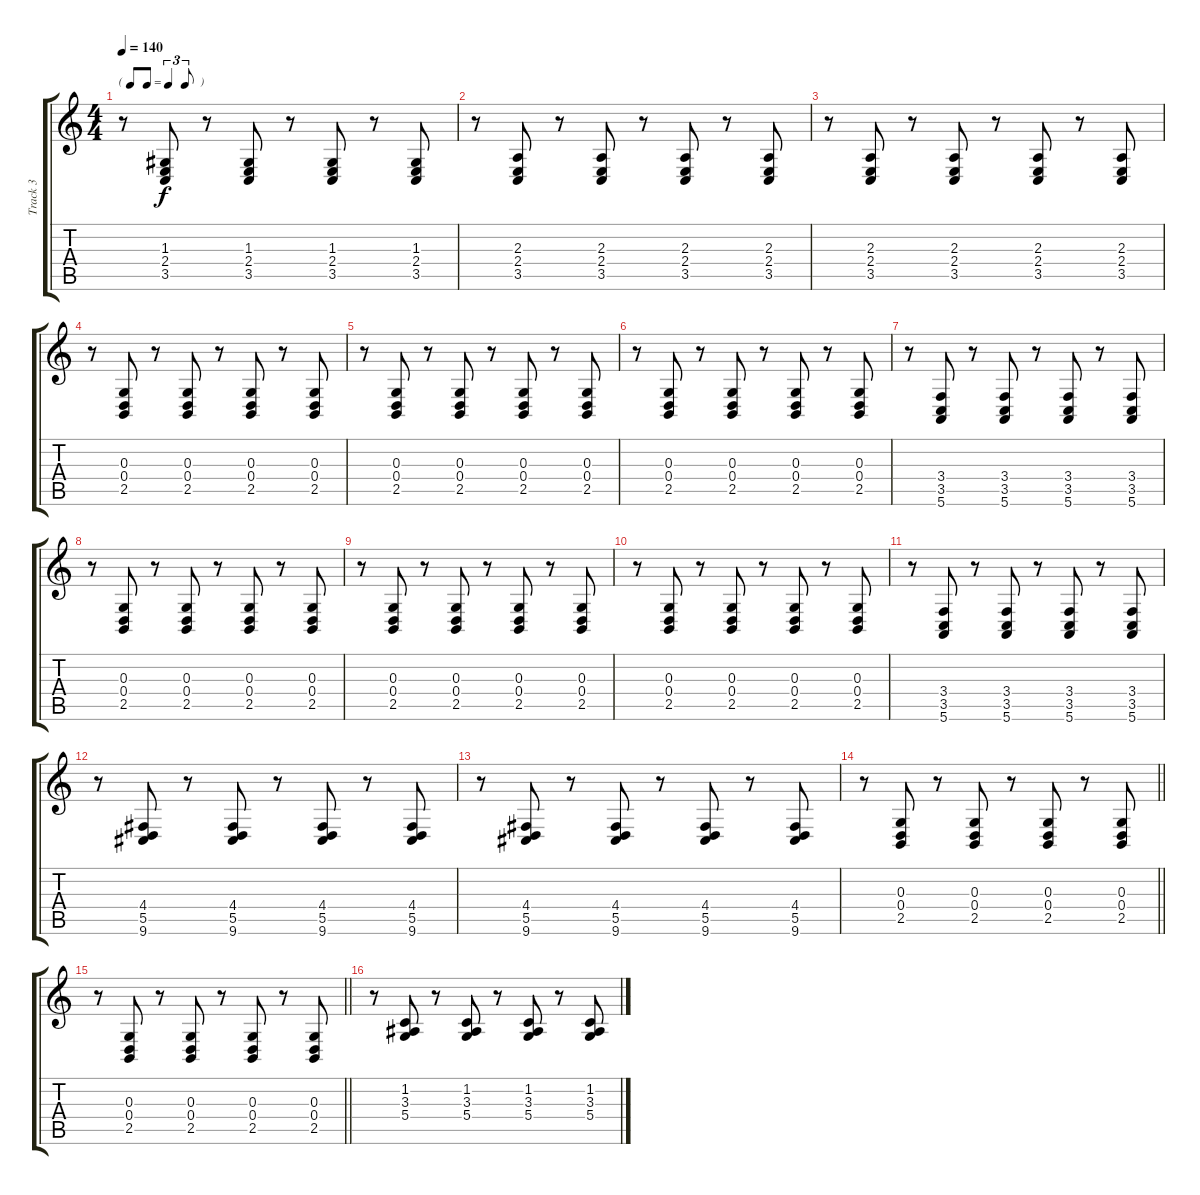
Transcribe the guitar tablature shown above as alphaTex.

\track ("Track 3" "Track 3") {instrument electricpiano2}
\staff {score tabs}
\tuning (E4 B3 G3 D3 A2 E2) {hide}
\ts (4 4)
\tf triplet8th
\tempo 140
\clef g2
\ks c
r.8{dy f} (1.3 2.4 3.5).8 r.8 (1.3 2.4 3.5).8 r.8 (1.3 2.4 3.5).8 r.8 (1.3 2.4 3.5).8 |
r.8 (2.3 2.4 3.5).8 r.8 (2.3 2.4 3.5).8 r.8 (2.3 2.4 3.5).8 r.8 (2.3 2.4 3.5).8 |
r.8 (2.3 2.4 3.5).8 r.8 (2.3 2.4 3.5).8 r.8 (2.3 2.4 3.5).8 r.8 (2.3 2.4 3.5).8 |
r.8 (0.3 0.4 2.5).8 r.8 (0.3 0.4 2.5).8 r.8 (0.3 0.4 2.5).8 r.8 (0.3 0.4 2.5).8 |
r.8 (0.3 0.4 2.5).8 r.8 (0.3 0.4 2.5).8 r.8 (0.3 0.4 2.5).8 r.8 (0.3 0.4 2.5).8 |
r.8 (0.3 0.4 2.5).8 r.8 (0.3 0.4 2.5).8 r.8 (0.3 0.4 2.5).8 r.8 (0.3 0.4 2.5).8 |
r.8 (3.4 3.5 5.6).8 r.8 (3.4 3.5 5.6).8 r.8 (3.4 3.5 5.6).8 r.8 (3.4 3.5 5.6).8 |
r.8 (0.3 0.4 2.5).8 r.8 (0.3 0.4 2.5).8 r.8 (0.3 0.4 2.5).8 r.8 (0.3 0.4 2.5).8 |
r.8 (0.3 0.4 2.5).8 r.8 (0.3 0.4 2.5).8 r.8 (0.3 0.4 2.5).8 r.8 (0.3 0.4 2.5).8 |
r.8 (0.3 0.4 2.5).8 r.8 (0.3 0.4 2.5).8 r.8 (0.3 0.4 2.5).8 r.8 (0.3 0.4 2.5).8 |
r.8 (3.4 3.5 5.6).8 r.8 (3.4 3.5 5.6).8 r.8 (3.4 3.5 5.6).8 r.8 (3.4 3.5 5.6).8 |
r.8 (4.4 5.5 9.6).8 r.8 (4.4 5.5 9.6).8 r.8 (4.4 5.5 9.6).8 r.8 (4.4 5.5 9.6).8 |
r.8 (4.4 5.5 9.6).8 r.8 (4.4 5.5 9.6).8 r.8 (4.4 5.5 9.6).8 r.8 (4.4 5.5 9.6).8 |
\barLineRight lightlight
r.8 (0.3 0.4 2.5).8 r.8 (0.3 0.4 2.5).8 r.8 (0.3 0.4 2.5).8 r.8 (0.3 0.4 2.5).8 |
\barLineRight lightlight
r.8 (0.3 0.4 2.5).8 r.8 (0.3 0.4 2.5).8 r.8 (0.3 0.4 2.5).8 r.8 (0.3 0.4 2.5).8 |
r.8 (1.2 3.3 5.4).8 r.8 (1.2 3.3 5.4).8 r.8 (1.2 3.3 5.4).8 r.8 (1.2 3.3 5.4).8
